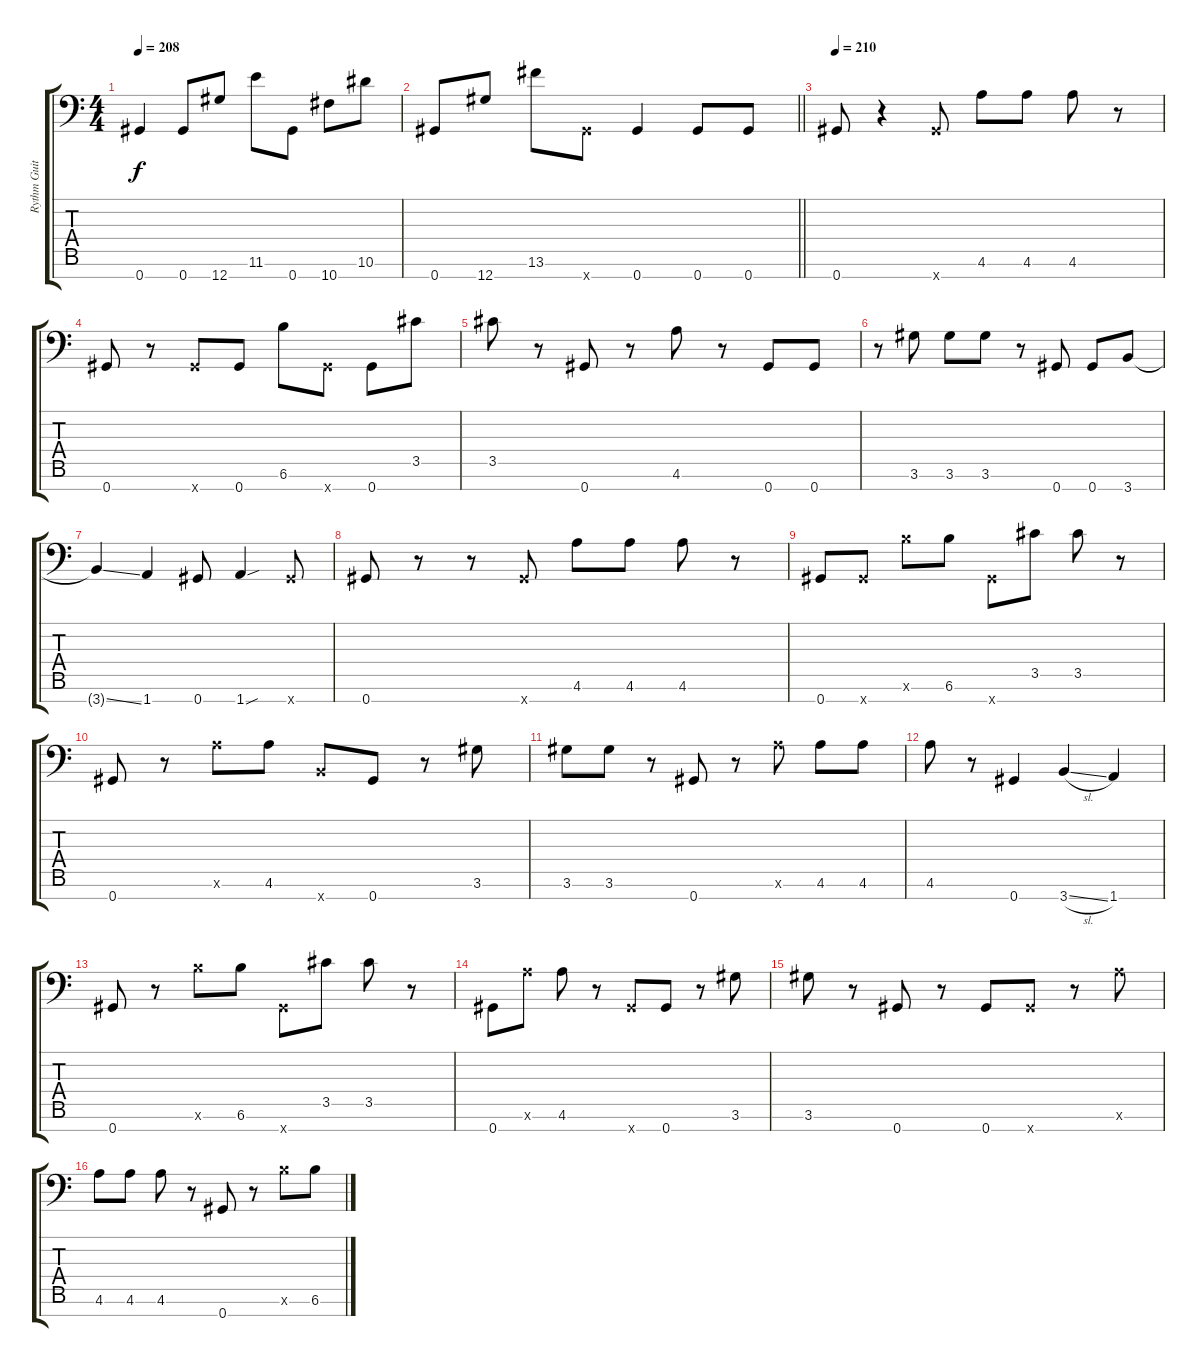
\track ("Rythm Guitar #2" "Rythm Guit") {instrument distortionguitar}
\staff {score tabs}
\tuning (Eb4 Bb3 F3 Eb3 Bb2 F2 Ab1) {hide}
\ts (4 4)
\tempo 208
\clef f4
\ks c
0.7{t}.4{dy f} 0.7.8 12.7.8 11.6.8 0.7.8 10.7.8 10.6.8 |
\barLineRight lightlight
0.7.8 12.7.8 13.6.8 0.7{x}.8 0.7.4 0.7.8 0.7.8 |
\section ("" "")
\tempo 209
\tempo 210
0.7.8 r.4 0.7{x}.8 4.6.8 4.6.8 4.6.8 r.8 |
0.7.8 r.8 0.7{x}.8 0.7.8 6.6.8 0.7{x}.8 0.7.8 3.5.8 |
3.5.8 r.8 0.7.8 r.8 4.6.8 r.8 0.7.8 0.7.8 |
r.8 3.6.8 3.6.8 3.6.8 r.8 0.7.8 0.7.8 3.7.8 |
3.7{ss t}.4 1.7.4 0.7.8 1.7{sou}.4 0.7{x}.8 |
0.7.8 r.8 r.8 0.7{x}.8 4.6.8 4.6.8 4.6.8 r.8 |
0.7.8 0.7{x}.8 6.6{x}.8 6.6.8 0.7{x}.8 3.5.8 3.5.8 r.8 |
0.7.8 r.8 4.6{x}.8 4.6.8 3.7{x}.8 0.7.8 r.8 3.6.8 |
3.6.8 3.6.8 r.8 0.7.8 r.8 4.6{x}.8 4.6.8 4.6.8 |
4.6.8 r.8 0.7.4 3.7{sl}.4 1.7.4 |
0.7.8 r.8 6.6{x}.8 6.6.8 0.7{x}.8 3.5.8 3.5.8 r.8 |
0.7.8 4.6{x}.8 4.6.8 r.8 0.7{x}.8 0.7.8 r.8 3.6.8 |
3.6.8 r.8 0.7.8 r.8 0.7.8 0.7{x}.8 r.8 4.6{x}.8 |
4.6.8 4.6.8 4.6.8 r.8 0.7.8 r.8 6.6{x}.8 6.6.8
